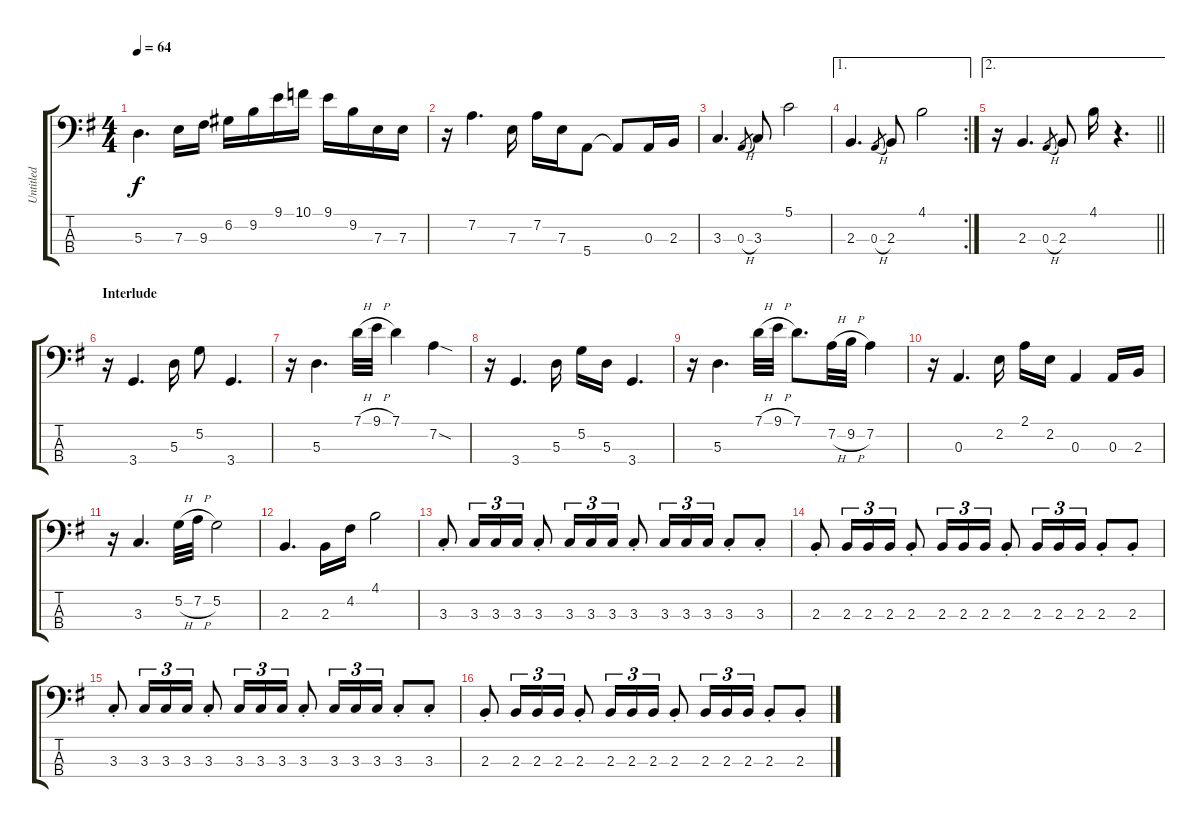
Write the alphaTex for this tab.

\track ("Untitled" "Untitled") {instrument electricbassfinger}
\staff {score tabs}
\tuning (G2 D2 A1 E1) {hide}
\ts (4 4)
\tempo 64
\clef f4
\ks g
5.3.4{d dy f} 7.3.16 9.3.16 6.2.16 9.2.16 9.1.16 10.1.16 9.1.16 9.2.16 7.3.16 7.3.16 |
r.16 7.2.4{d} 7.3.16 7.2.16 7.3.16 5.4.8 5.4{t}.8 0.3.16 2.3.16 |
3.3.4{d} 0.3{h}.8{gr} 3.3.8 5.1.2 |
\ae 1
\rc 2
2.3.4{d} 0.3{h}.8{gr} 2.3.8 4.1.2 |
\ae 2
\barLineRight lightlight
r.16 2.3.4{d} 0.3{h}.8{gr} 2.3.8 4.1.16 r.4{d} |
\section ("" "Interlude")
r.16 3.4.4{d} 5.3.16 5.2.8 3.4.4{d} |
r.16 5.3.4{d} 7.1{h}.32 9.1{h}.32 7.1.4 7.2{sod}.4 |
r.16 3.4.4{d} 5.3.16 5.2.16 5.3.16 3.4.4{d} |
r.16 5.3.4{d} 7.1{h}.32 9.1{h}.32 7.1.8{d} 7.2{h}.32 9.2{h}.32 7.2.4 |
r.16 0.3.4{d} 2.2.16 2.1.16 2.2.16 0.3.4 0.3.16 2.3.16 |
r.16 3.3.4{d} 5.2{h}.32 7.2{h}.32 5.2.2 |
2.3.4{d} 2.3.16 4.2.16 4.1.2 |
3.3{st}.8 3.3.16{tu (3 2)} 3.3.16{tu (3 2)} 3.3.16{tu (3 2)} 3.3{st}.8 3.3.16{tu (3 2)} 3.3.16{tu (3 2)} 3.3.16{tu (3 2)} 3.3{st}.8 3.3.16{tu (3 2)} 3.3.16{tu (3 2)} 3.3.16{tu (3 2)} 3.3{st}.8 3.3{st}.8 |
2.3{st}.8 2.3.16{tu (3 2)} 2.3.16{tu (3 2)} 2.3.16{tu (3 2)} 2.3{st}.8 2.3.16{tu (3 2)} 2.3.16{tu (3 2)} 2.3.16{tu (3 2)} 2.3{st}.8 2.3.16{tu (3 2)} 2.3.16{tu (3 2)} 2.3.16{tu (3 2)} 2.3{st}.8 2.3{st}.8 |
3.3{st}.8 3.3.16{tu (3 2)} 3.3.16{tu (3 2)} 3.3.16{tu (3 2)} 3.3{st}.8 3.3.16{tu (3 2)} 3.3.16{tu (3 2)} 3.3.16{tu (3 2)} 3.3{st}.8 3.3.16{tu (3 2)} 3.3.16{tu (3 2)} 3.3.16{tu (3 2)} 3.3{st}.8 3.3{st}.8 |
2.3{st}.8 2.3.16{tu (3 2)} 2.3.16{tu (3 2)} 2.3.16{tu (3 2)} 2.3{st}.8 2.3.16{tu (3 2)} 2.3.16{tu (3 2)} 2.3.16{tu (3 2)} 2.3{st}.8 2.3.16{tu (3 2)} 2.3.16{tu (3 2)} 2.3.16{tu (3 2)} 2.3{st}.8 2.3{st}.8
